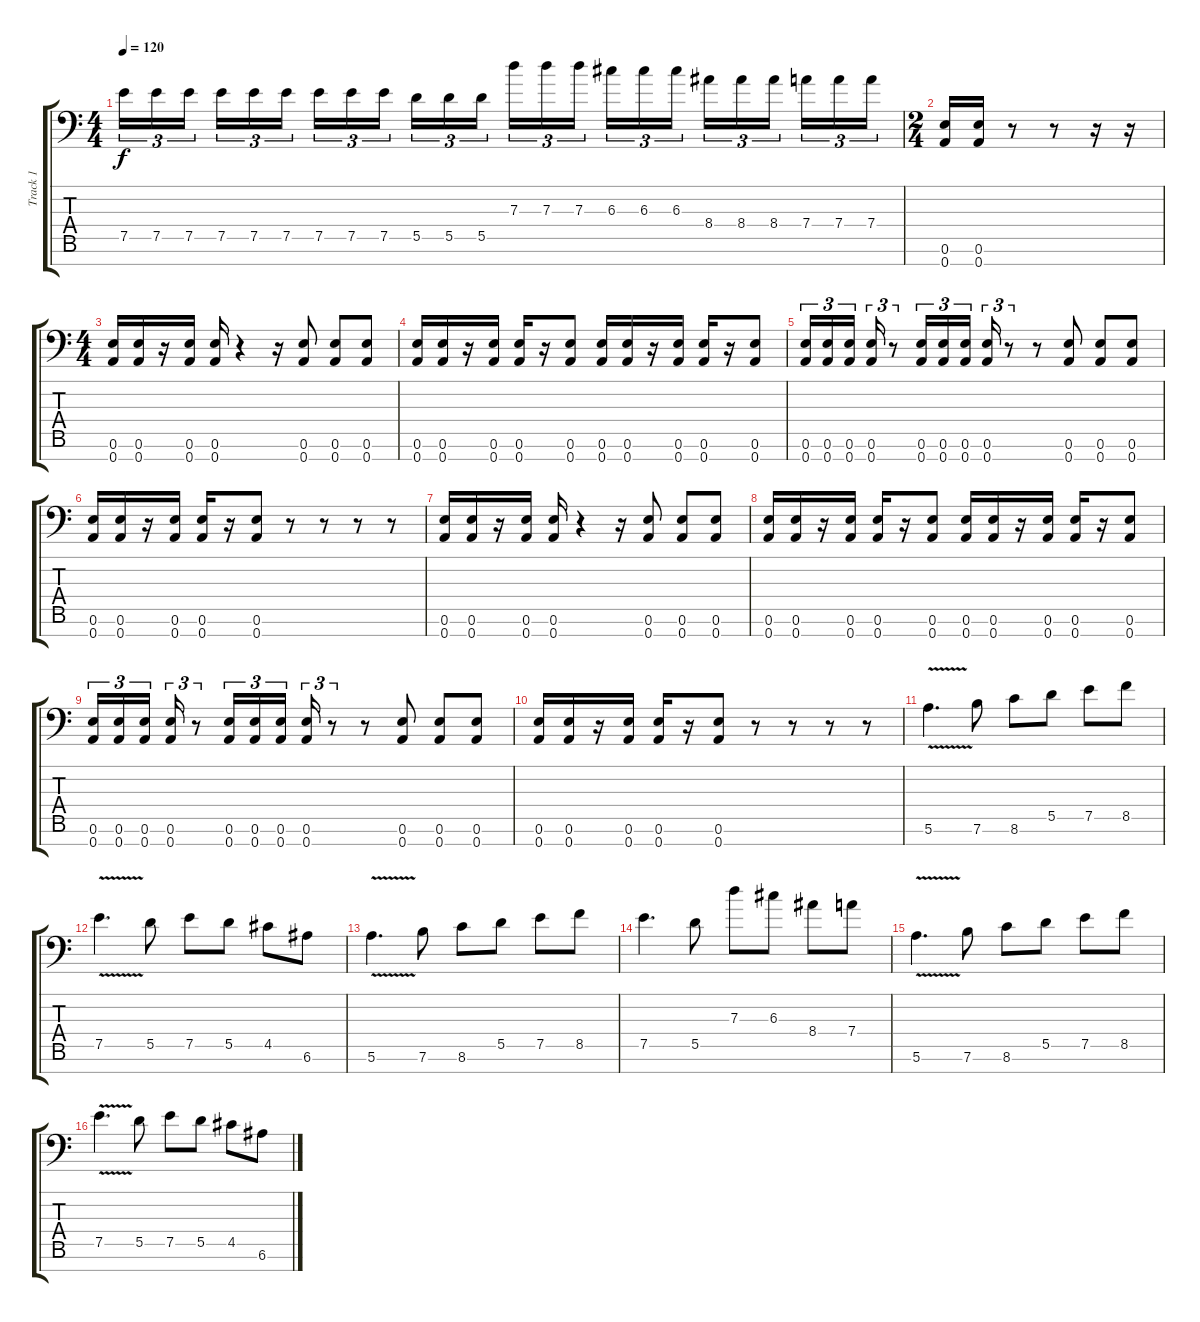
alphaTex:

\track ("Track 1" "Track 1") {instrument distortionguitar}
\staff {score tabs}
\tuning (E4 B3 G3 D3 A2 E2 A1) {hide}
\ts (4 4)
\tempo 120
\clef f4
\ks c
7.5.16{tu (3 2) dy f} 7.5.16{tu (3 2)} 7.5.16{tu (3 2) beam splitsecondary} 7.5.16{tu (3 2)} 7.5.16{tu (3 2)} 7.5.16{tu (3 2)} 7.5.16{tu (3 2)} 7.5.16{tu (3 2)} 7.5.16{tu (3 2) beam splitsecondary} 5.5.16{tu (3 2)} 5.5.16{tu (3 2)} 5.5.16{tu (3 2)} 7.3.16{tu (3 2)} 7.3.16{tu (3 2)} 7.3.16{tu (3 2) beam splitsecondary} 6.3.16{tu (3 2)} 6.3.16{tu (3 2)} 6.3.16{tu (3 2)} 8.4.16{tu (3 2)} 8.4.16{tu (3 2)} 8.4.16{tu (3 2) beam splitsecondary} 7.4.16{tu (3 2)} 7.4.16{tu (3 2)} 7.4.16{tu (3 2)} |
\ts (2 4)
(0.6 0.7).16 (0.6 0.7).16 r.8 r.8 r.16 r.16 |
\ts (4 4)
(0.6 0.7).16 (0.6 0.7).16 r.16 (0.6 0.7).16 (0.6 0.7).16 r.4 r.16 (0.6 0.7).8 (0.6 0.7).8 (0.6 0.7).8 |
(0.6 0.7).16 (0.6 0.7).16 r.16 (0.6 0.7).16 (0.6 0.7).16 r.16 (0.6 0.7).8 (0.6 0.7).16 (0.6 0.7).16 r.16 (0.6 0.7).16 (0.6 0.7).16 r.16 (0.6 0.7).8 |
(0.6 0.7).16{tu (3 2)} (0.6 0.7).16{tu (3 2)} (0.6 0.7).16{tu (3 2) beam splitsecondary} (0.6 0.7).16{tu (3 2)} r.8{tu (3 2)} (0.6 0.7).16{tu (3 2)} (0.6 0.7).16{tu (3 2)} (0.6 0.7).16{tu (3 2) beam splitsecondary} (0.6 0.7).16{tu (3 2)} r.8{tu (3 2)} r.8 (0.6 0.7).8 (0.6 0.7).8 (0.6 0.7).8 |
(0.6 0.7).16 (0.6 0.7).16 r.16 (0.6 0.7).16 (0.6 0.7).16 r.16 (0.6 0.7).8 r.8 r.8 r.8 r.8 |
(0.6 0.7).16 (0.6 0.7).16 r.16 (0.6 0.7).16 (0.6 0.7).16 r.4 r.16 (0.6 0.7).8 (0.6 0.7).8 (0.6 0.7).8 |
(0.6 0.7).16 (0.6 0.7).16 r.16 (0.6 0.7).16 (0.6 0.7).16 r.16 (0.6 0.7).8 (0.6 0.7).16 (0.6 0.7).16 r.16 (0.6 0.7).16 (0.6 0.7).16 r.16 (0.6 0.7).8 |
(0.6 0.7).16{tu (3 2)} (0.6 0.7).16{tu (3 2)} (0.6 0.7).16{tu (3 2) beam splitsecondary} (0.6 0.7).16{tu (3 2)} r.8{tu (3 2)} (0.6 0.7).16{tu (3 2)} (0.6 0.7).16{tu (3 2)} (0.6 0.7).16{tu (3 2) beam splitsecondary} (0.6 0.7).16{tu (3 2)} r.8{tu (3 2)} r.8 (0.6 0.7).8 (0.6 0.7).8 (0.6 0.7).8 |
(0.6 0.7).16 (0.6 0.7).16 r.16 (0.6 0.7).16 (0.6 0.7).16 r.16 (0.6 0.7).8 r.8 r.8 r.8 r.8 |
5.6{v}.4{d} 7.6.8 8.6.8 5.5.8 7.5.8 8.5.8 |
7.5{v}.4{d} 5.5.8 7.5.8 5.5.8 4.5.8 6.6.8 |
5.6{v}.4{d} 7.6.8 8.6.8 5.5.8 7.5.8 8.5.8 |
7.5.4{d} 5.5.8 7.3.8 6.3.8 8.4.8 7.4.8 |
5.6{v}.4{d} 7.6.8 8.6.8 5.5.8 7.5.8 8.5.8 |
7.5{v}.4{d} 5.5.8 7.5.8 5.5.8 4.5.8 6.6.8
